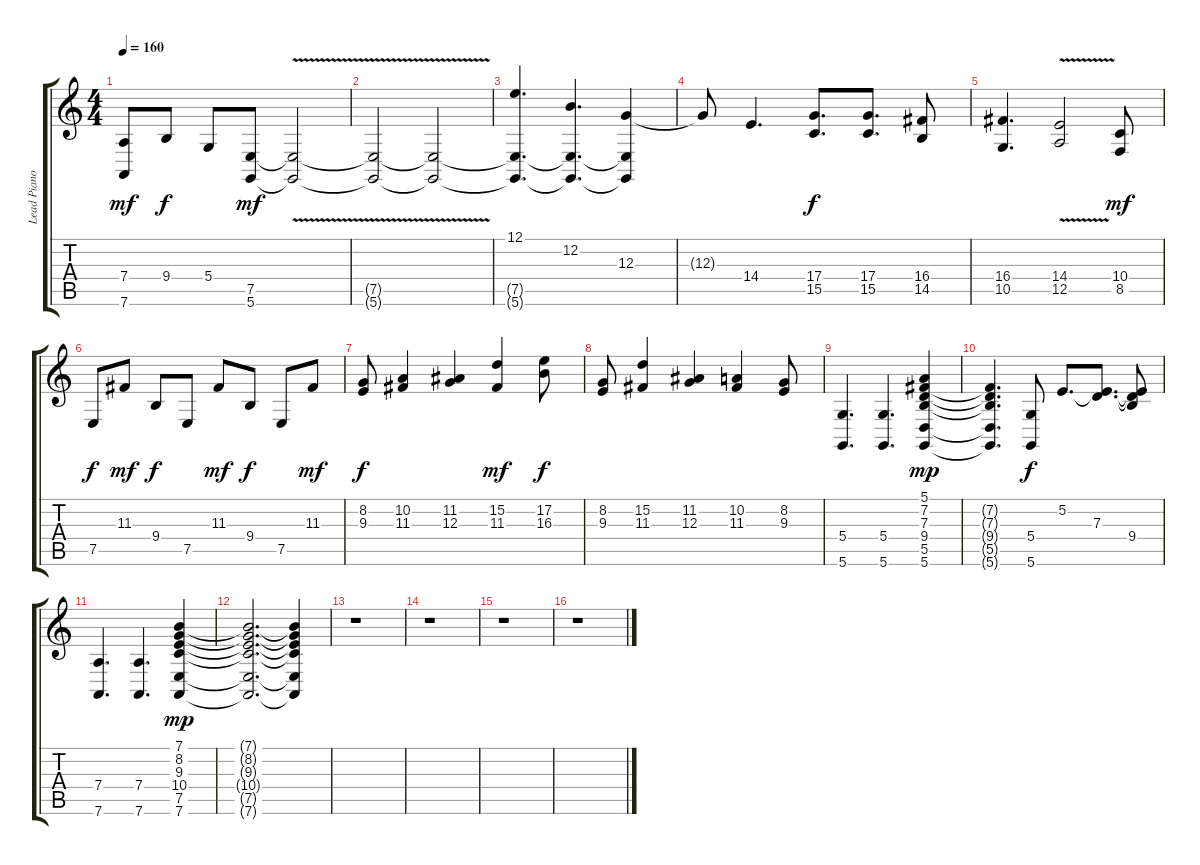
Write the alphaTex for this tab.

\track ("Lead Piano" "Lead Piano") {instrument brightacousticpiano}
\staff {score tabs}
\tuning (E4 B3 G3 D3 A2 D2) {hide}
\ts (4 4)
\tempo 160
\clef g2
\ks c
(7.4 7.6).8{dy mf} 9.4.8{dy f} 5.4.8 (7.5 5.6).8{dy mf} (7.5{v t} 5.6{t}).2 |
(7.5{v t} 5.6{t}).2 (7.5{t} 5.6{t}).2 |
(12.1 7.5{t} 5.6{t}).4{d} (12.2 7.5{t} 5.6{t}).4{d} (12.3 7.5{t} 5.6{t}).4 |
12.3{t}.8 14.4.4{d} (17.4 15.5).8{d dy f} (17.4 15.5).8{d} (16.4 14.5).8 |
(16.4 10.5).4{d} (14.4{v} 12.5).2 (10.4 8.5).8{dy mf} |
7.5.8{dy f} 11.3.8{dy mf} 9.4.8{dy f} 7.5.8 11.3.8{dy mf} 9.4.8{dy f} 7.5.8 11.3.8{dy mf} |
(8.2 9.3).8{dy f} (10.2 11.3).4 (11.2 12.3).4 (15.2 11.3).4{dy mf} (17.2 16.3).8{dy f} |
(8.2 9.3).8 (15.2 11.3).4 (11.2 12.3).4 (10.2 11.3).4 (8.2 9.3).8 |
(5.4 5.6).4{d} (5.4 5.6).4{d} (5.1 7.2 7.3 9.4 5.5 5.6).4{dy mp} |
(7.2{t} 7.3{t} 9.4{t} 5.5{t} 5.6{t}).4{d} (5.4 5.6).8{dy f} 5.2.8{d} (5.2{t} 7.3).8{d} (5.2{t} 7.3{t} 9.4).8 |
(7.4 7.6).4{d} (7.4 7.6).4{d} (7.1 8.2 9.3 10.4 7.5 7.6).4{dy mp} |
(7.1{t} 8.2{t} 9.3{t} 10.4{t} 7.5{t} 7.6{t}).2{d} (7.1{t} 8.2{t} 9.3{t} 10.4{t} 7.5{t} 7.6{t}).4 |
r.1 |
r.1 |
r.1 |
r.1
